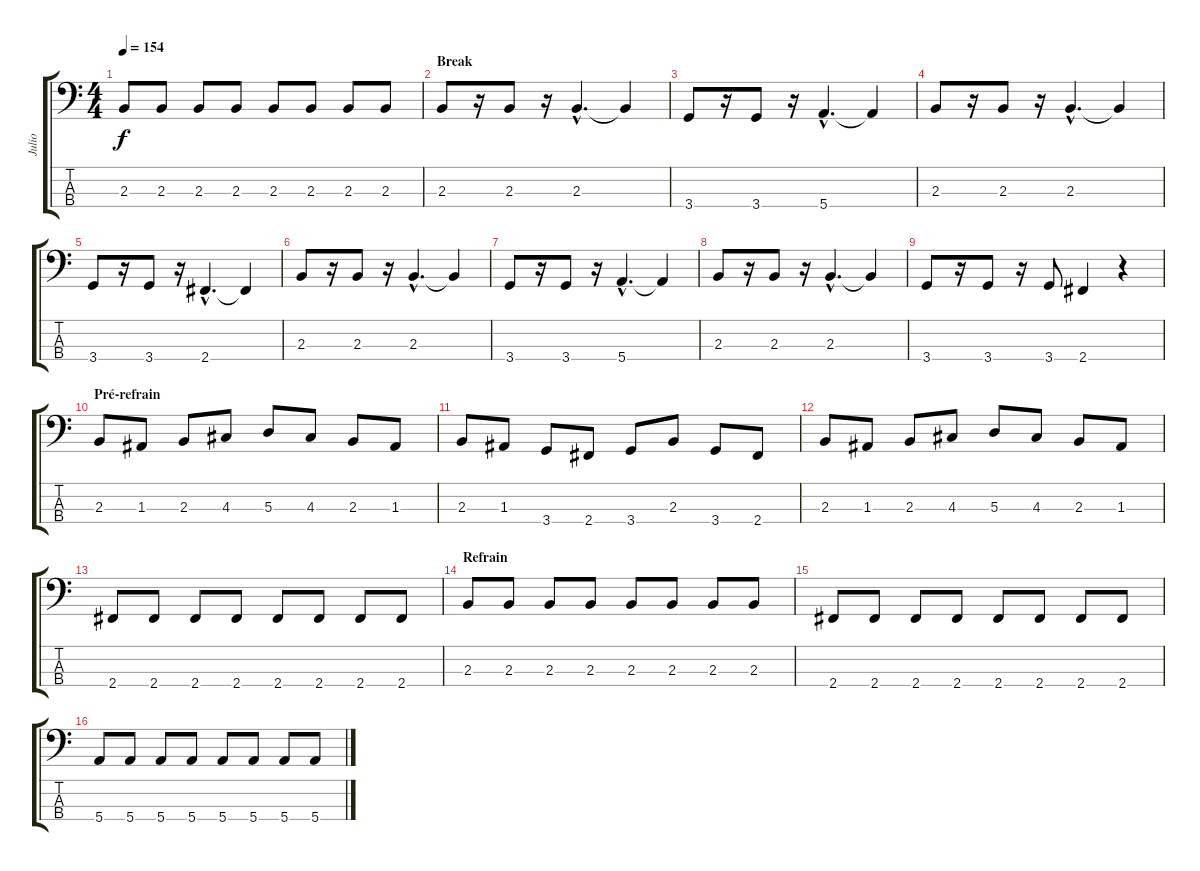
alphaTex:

\track ("Julio" "Julio") {instrument electricbassfinger}
\staff {score tabs}
\tuning (G2 D2 A1 E1) {hide}
\ts (4 4)
\tempo 154
\clef f4
\ks c
2.3.8{dy f} 2.3.8 2.3.8 2.3.8 2.3.8 2.3.8 2.3.8 2.3.8 |
\section ("" "Break")
2.3.8 r.16 2.3.8 r.16 2.3{hac}.4{d} 2.3{t}.4 |
3.4.8 r.16 3.4.8 r.16 5.4{hac}.4{d} 5.4{t}.4 |
2.3.8 r.16 2.3.8 r.16 2.3{hac}.4{d} 2.3{t}.4 |
3.4.8 r.16 3.4.8 r.16 2.4{hac}.4{d} 2.4{t}.4 |
2.3.8 r.16 2.3.8 r.16 2.3{hac}.4{d} 2.3{t}.4 |
3.4.8 r.16 3.4.8 r.16 5.4{hac}.4{d} 5.4{t}.4 |
2.3.8 r.16 2.3.8 r.16 2.3{hac}.4{d} 2.3{t}.4 |
3.4.8 r.16 3.4.8 r.16 3.4.8 2.4.4 r.4 |
\section ("" "Pré-refrain")
2.3.8{volume 16} 1.3.8 2.3.8 4.3.8 5.3.8 4.3.8 2.3.8 1.3.8 |
2.3.8 1.3.8 3.4.8 2.4.8 3.4.8 2.3.8 3.4.8 2.4.8 |
2.3.8 1.3.8 2.3.8 4.3.8 5.3.8 4.3.8 2.3.8 1.3.8 |
2.4.8 2.4.8 2.4.8 2.4.8 2.4.8 2.4.8 2.4.8 2.4.8 |
\section ("" "Refrain")
2.3.8 2.3.8 2.3.8 2.3.8 2.3.8 2.3.8 2.3.8 2.3.8 |
2.4.8 2.4.8 2.4.8 2.4.8 2.4.8 2.4.8 2.4.8 2.4.8 |
5.4.8 5.4.8 5.4.8 5.4.8 5.4.8 5.4.8 5.4.8 5.4.8
